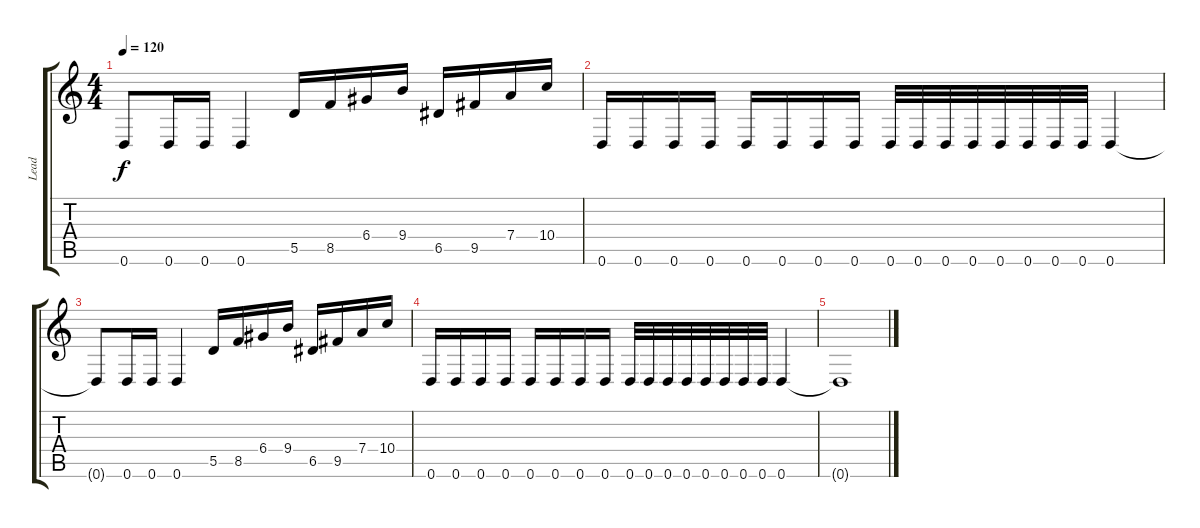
\track ("Lead" "Lead") {instrument distortionguitar}
\staff {score tabs}
\tuning (E4 B3 G3 D3 A2 D2) {hide}
\ts (4 4)
\tempo 120
\clef g2
\ks c
0.6{t}.8{dy f} 0.6.16 0.6.16 0.6.4 5.5.16 8.5.16 6.4.16 9.4.16 6.5.16 9.5.16 7.4.16 10.4.16 |
0.6.16 0.6.16 0.6.16 0.6.16 0.6.16 0.6.16 0.6.16 0.6.16 0.6.32 0.6.32 0.6.32 0.6.32 0.6.32 0.6.32 0.6.32 0.6.32 0.6.4 |
0.6{t}.8 0.6.16 0.6.16 0.6.4 5.5.16 8.5.16 6.4.16 9.4.16 6.5.16 9.5.16 7.4.16 10.4.16 |
0.6.16 0.6.16 0.6.16 0.6.16 0.6.16 0.6.16 0.6.16 0.6.16 0.6.32 0.6.32 0.6.32 0.6.32 0.6.32 0.6.32 0.6.32 0.6.32 0.6.4 |
0.6{t}.1
